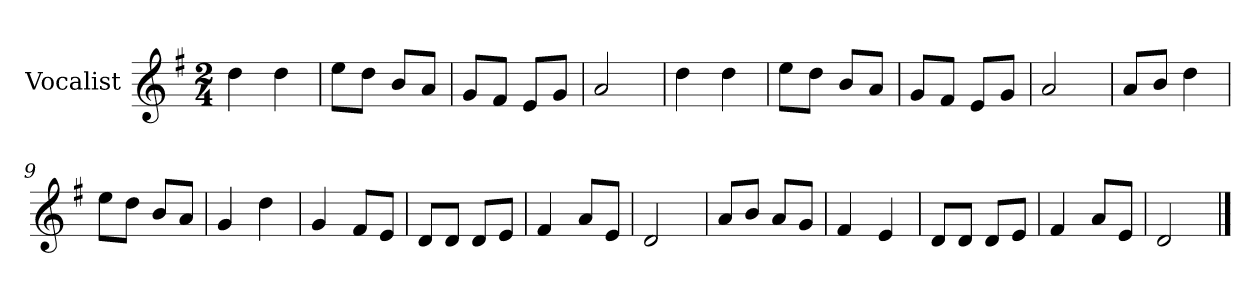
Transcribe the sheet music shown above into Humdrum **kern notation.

**kern
*part1
*staff1
*I"Vocalist
*k[f#]
*G:
*M2/4
=
4dd
4dd
=1
8eeL
8ddJ
8bL
8aJ
=2
8gL
8f#J
8eL
8gJ
=3
2a
=4
4dd
4dd
=5
8eeL
8ddJ
8bL
8aJ
=6
8gL
8f#J
8eL
8gJ
=7
2a
=8
8aL
8bJ
4dd
=9
8eeL
8ddJ
8bL
8aJ
=10
4g
4dd
=11
4g
8f#L
8eJ
=12
8dL
8dJ
8dL
8eJ
=13
4f#
8aL
8eJ
=14
2d
=15
8aL
8bJ
8aL
8gJ
=16
4f#
4e
=17
8dL
8dJ
8dL
8eJ
=18
4f#
8aL
8eJ
=19
2d
==
*-
